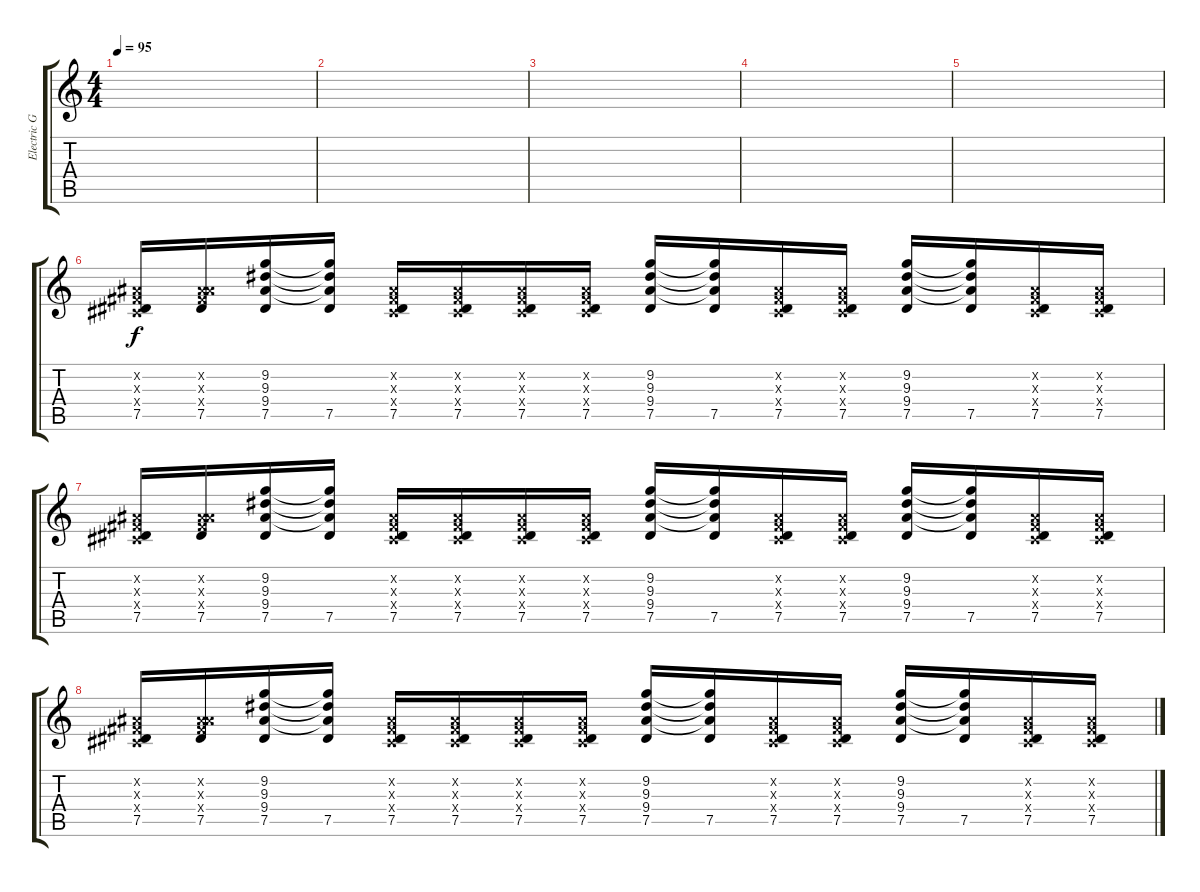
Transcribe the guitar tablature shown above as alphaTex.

\track ("Electric Guitar" "Electric G") {instrument overdrivenguitar}
\staff {score tabs}
\tuning (Eb4 Bb3 Gb3 Db3 Ab2 Eb2) {hide}
\ts (4 4)
\tempo 95
\clef g2
\ks c
|
|
|
|
|
(0.2{x} 0.3{x} 0.4{x} 7.5).16{dy f instrument distortionguitar} (0.2{x} 0.3{x} 9.4{x} 7.5).16 (9.2 9.3 9.4 7.5).16 (9.2{t} 9.3{t} 9.4{t} 7.5).16 (0.2{x} 0.3{x} 0.4{x} 7.5).16 (0.2{x} 0.3{x} 0.4{x} 7.5).16 (0.2{x} 0.3{x} 0.4{x} 7.5).16 (0.2{x} 0.3{x} 0.4{x} 7.5).16 (9.2 9.3 9.4 7.5).16 (9.2{t} 9.3{t} 9.4{t} 7.5).16 (0.2{x} 0.3{x} 0.4{x} 7.5).16 (0.2{x} 0.3{x} 0.4{x} 7.5).16 (9.2 9.3 9.4 7.5).16 (9.2{t} 9.3{t} 9.4{t} 7.5).16 (0.2{x} 0.3{x} 0.4{x} 7.5).16 (0.2{x} 0.3{x} 0.4{x} 7.5).16 |
(0.2{x} 0.3{x} 0.4{x} 7.5).16 (0.2{x} 0.3{x} 9.4{x} 7.5).16 (9.2 9.3 9.4 7.5).16 (9.2{t} 9.3{t} 9.4{t} 7.5).16 (0.2{x} 0.3{x} 0.4{x} 7.5).16 (0.2{x} 0.3{x} 0.4{x} 7.5).16 (0.2{x} 0.3{x} 0.4{x} 7.5).16 (0.2{x} 0.3{x} 0.4{x} 7.5).16 (9.2 9.3 9.4 7.5).16 (9.2{t} 9.3{t} 9.4{t} 7.5).16 (0.2{x} 0.3{x} 0.4{x} 7.5).16 (0.2{x} 0.3{x} 0.4{x} 7.5).16 (9.2 9.3 9.4 7.5).16 (9.2{t} 9.3{t} 9.4{t} 7.5).16 (0.2{x} 0.3{x} 0.4{x} 7.5).16 (0.2{x} 0.3{x} 0.4{x} 7.5).16 |
(0.2{x} 0.3{x} 0.4{x} 7.5).16 (0.2{x} 0.3{x} 9.4{x} 7.5).16 (9.2 9.3 9.4 7.5).16 (9.2{t} 9.3{t} 9.4{t} 7.5).16 (0.2{x} 0.3{x} 0.4{x} 7.5).16 (0.2{x} 0.3{x} 0.4{x} 7.5).16 (0.2{x} 0.3{x} 0.4{x} 7.5).16 (0.2{x} 0.3{x} 0.4{x} 7.5).16 (9.2 9.3 9.4 7.5).16 (9.2{t} 9.3{t} 9.4{t} 7.5).16 (0.2{x} 0.3{x} 0.4{x} 7.5).16 (0.2{x} 0.3{x} 0.4{x} 7.5).16 (9.2 9.3 9.4 7.5).16 (9.2{t} 9.3{t} 9.4{t} 7.5).16 (0.2{x} 0.3{x} 0.4{x} 7.5).16 (0.2{x} 0.3{x} 0.4{x} 7.5).16
